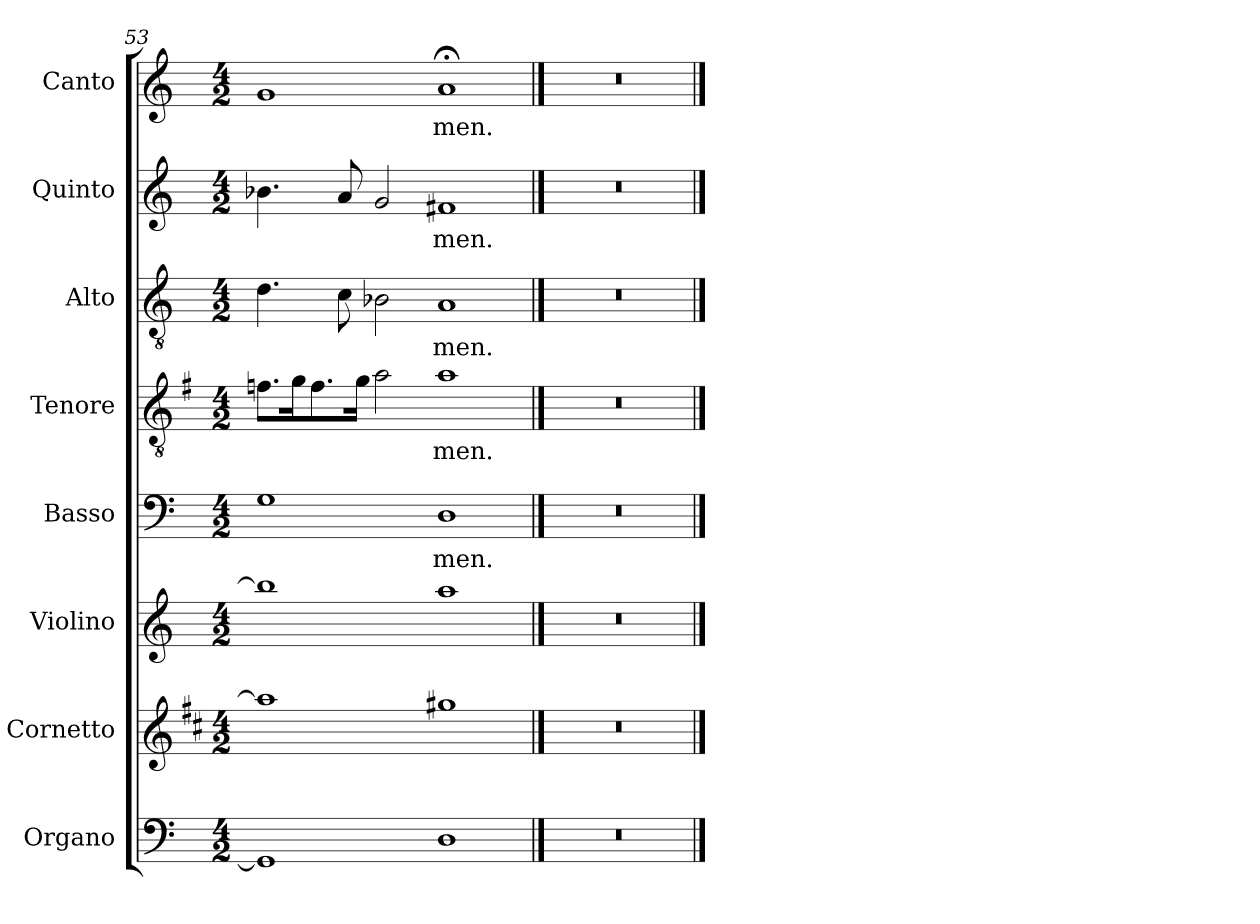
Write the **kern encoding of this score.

**kern	**kern	**kern	**kern	**text	**kern	**text	**kern	**text	**kern	**text	**kern	**text
*part8	*part7	*part6	*part5	*part5	*part4	*part4	*part3	*part3	*part2	*part2	*part1	*part1
*staff8	*staff7	*staff6	*staff5	*staff5	*staff4	*staff4	*staff3	*staff3	*staff2	*staff2	*staff1	*staff1
*I"Organo	*I"Cornetto	*I"Violino	*I"Basso	*	*I"Tenore	*	*I"Alto	*	*I"Quinto	*	*I"Canto	*
*I'Or	*I'Cto.	*I'Vln.	*I'B	*	*I'T	*	*I'A	*	*	*	*I'C	*
*clefF4	*clefG2	*clefG2	*clefF4	*	*clefGv2	*	*clefGv2	*	*clefG2	*	*clefG2	*
*	*ITrd1c2	*	*	*	*ITrd4c7	*	*	*	*	*	*	*
*k[]	*k[]	*k[]	*k[]	*	*k[]	*	*k[]	*	*k[]	*	*k[]	*
*C:	*C:	*C:	*C:	*	*C:	*	*C:	*	*C:	*	*C:	*
*M4/2	*M4/2	*M4/2	*M4/2	*	*M4/2	*	*M4/2	*	*M4/2	*	*M4/2	*
=53	=53	=53	=53	=53	=53	=53	=53	=53	=53	=53	=53	=53
1GG]	1gg]	1bb-]	1G	.	8.B-X\L	.	4.d\	.	4.b-X\	.	1g	.
.	.	.	.	.	16c\k	.	.	.	.	.	.	.
.	.	.	.	.	8.B-\	.	.	.	.	.	.	.
.	.	.	.	.	.	.	8c\	.	8a/	.	.	.
.	.	.	.	.	16c\Jk	.	.	.	.	.	.	.
.	.	.	.	.	2d\	.	2B-X\	.	2g/	.	.	.
!	!	!	!	!LO:LY:b	!	!LO:LY:b	!	!LO:LY:b	!	!LO:LY:b	!	!LO:LY:b
1D	1ff#X	1aa	1D	-men.	1d	-men.	1A	-men.	1f#X	-men.	1a;<	-men.
==54	==54	==54	==54	==54	==54	==54	==54	==54	==54	==54	==54	==54
0r	0r	0r	0r	.	0r	.	0r	.	0r	.	0r	.
==	==	==	==	==	==	==	==	==	==	==	==	==
*-	*-	*-	*-	*-	*-	*-	*-	*-	*-	*-	*-	*-
